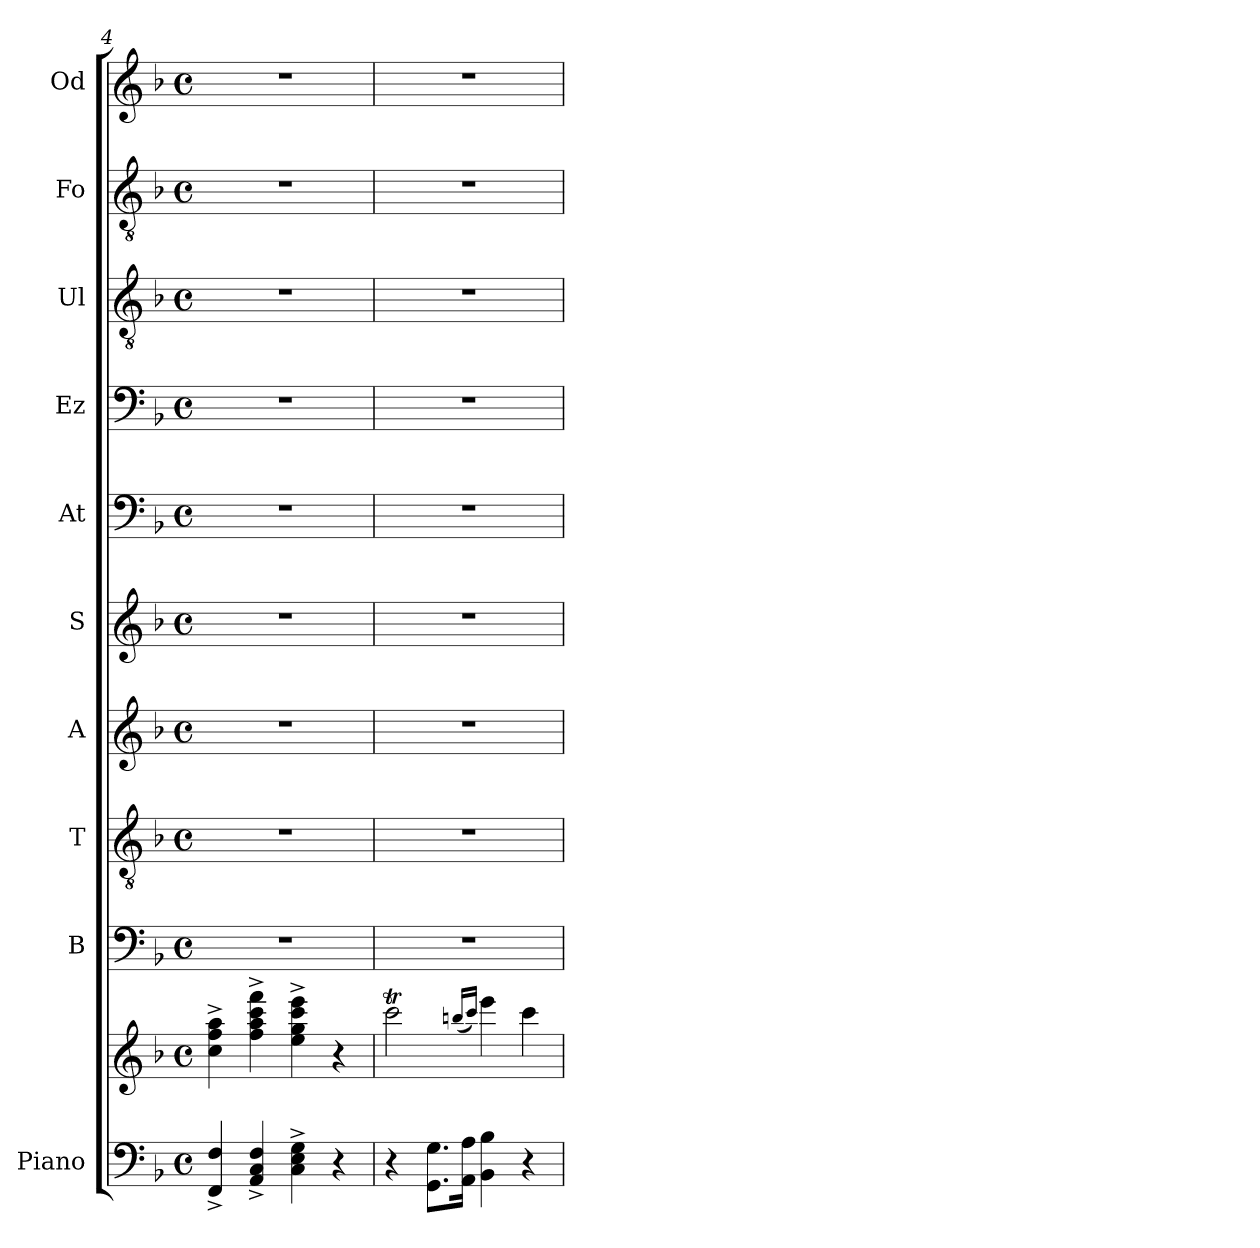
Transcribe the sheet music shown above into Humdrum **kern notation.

**kern	**kern	**kern	**kern	**kern	**kern	**kern	**kern	**kern	**kern	**kern
*part10	*part10	*part9	*part8	*part7	*part6	*part5	*part4	*part3	*part2	*part1
*staff11	*staff10	*staff9	*staff8	*staff7	*staff6	*staff5	*staff4	*staff3	*staff2	*staff1
*I"Piano	*	*I"B	*I"T	*I"A	*I"S	*I"At	*I"Ez	*I"Ul	*I"Fo	*I"Od
*I'Pno	*	*I'B	*I'T	*I'A	*I'S	*I'At	*I'Ez	*I'Ul	*I'Fo	*I'Od
*clefF4	*clefG2	*clefF4	*clefGv2	*clefG2	*clefG2	*clefF4	*clefF4	*clefGv2	*clefGv2	*clefG2
*k[b-]	*k[b-]	*k[b-]	*k[b-]	*k[b-]	*k[b-]	*k[b-]	*k[b-]	*k[b-]	*k[b-]	*k[b-]
*M4/4	*M4/4	*M4/4	*M4/4	*M4/4	*M4/4	*M4/4	*M4/4	*M4/4	*M4/4	*M4/4
*met(c)	*met(c)	*met(c)	*met(c)	*met(c)	*met(c)	*met(c)	*met(c)	*met(c)	*met(c)	*met(c)
=4	=4	=4	=4	=4	=4	=4	=4	=4	=4	=4
4FF/^ 4F/^	4cc\^ 4ff\^ 4aa\^	1r	1r	1r	1r	1r	1r	1r	1r	1r
4AA/^ 4C/^ 4F/^	4ff\^ 4aa\^ 4ccc\^ 4fff\^	.	.	.	.	.	.	.	.	.
4C\^ 4E\^ 4G\^	4ee\^ 4gg\^ 4ccc\^ 4eee\^	.	.	.	.	.	.	.	.	.
4r	4r	.	.	.	.	.	.	.	.	.
=5	=5	=5	=5	=5	=5	=5	=5	=5	=5	=5
4r	2cccT\	1r	1r	1r	1r	1r	1r	1r	1r	1r
8.GG\ 8.G\L	.	.	.	.	.	.	.	.	.	.
16AA\ 16A\Jk	.	.	.	.	.	.	.	.	.	.
.	(<16qbbn/LL	.	.	.	.	.	.	.	.	.
.	16qccc/JJ)	.	.	.	.	.	.	.	.	.
4BB-\ 4B-\	4eee\	.	.	.	.	.	.	.	.	.
4r	4ccc\	.	.	.	.	.	.	.	.	.
=	=	=	=	=	=	=	=	=	=	=
*-	*-	*-	*-	*-	*-	*-	*-	*-	*-	*-
